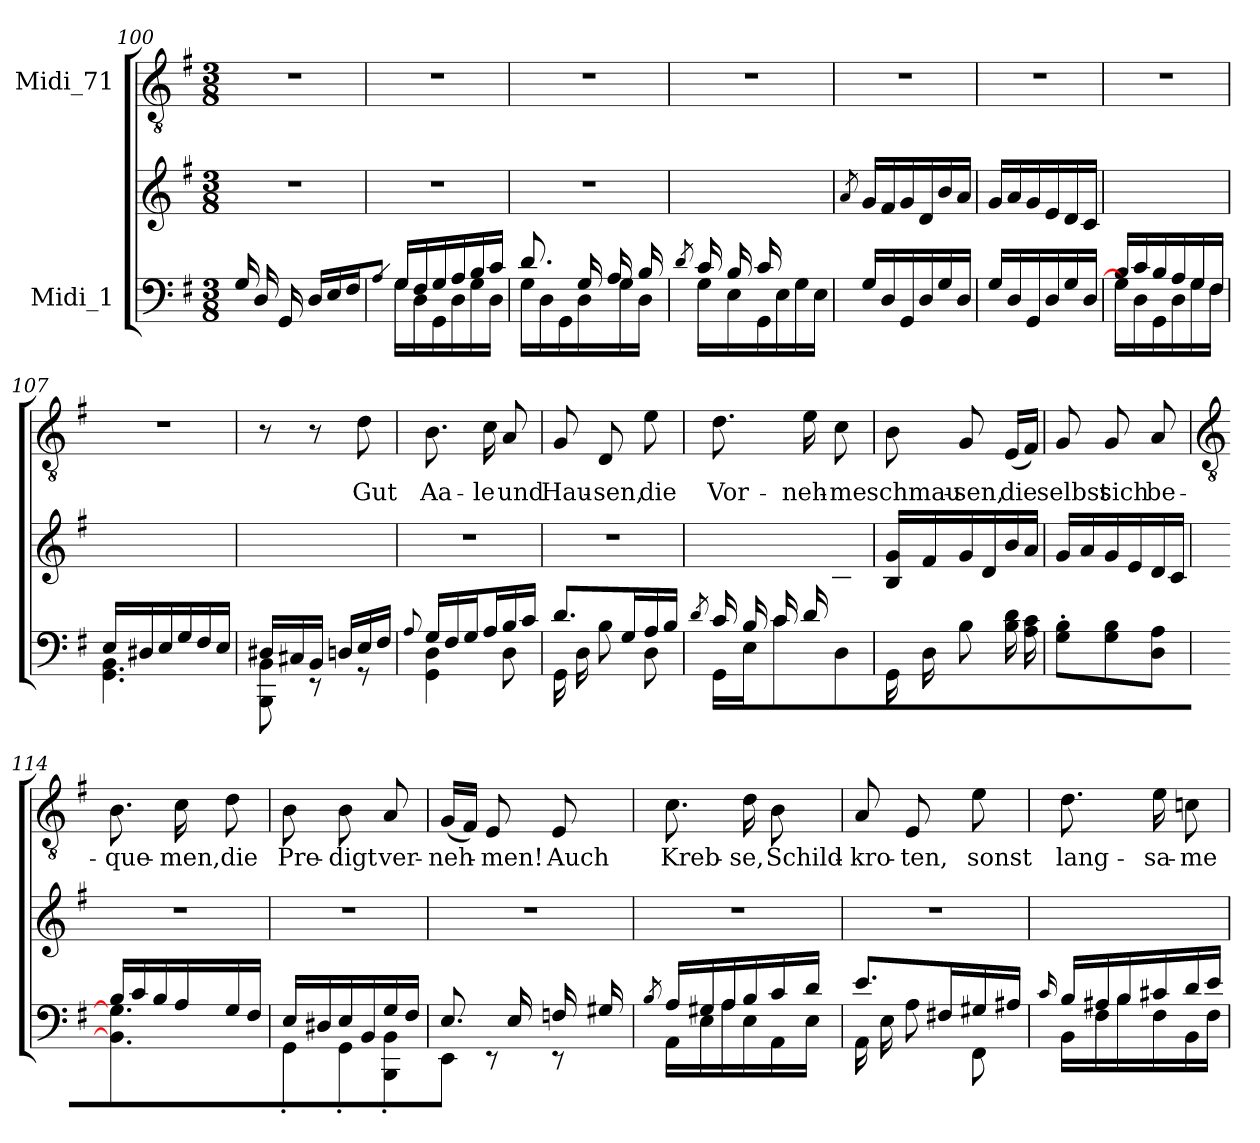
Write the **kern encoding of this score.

**kern	**kern	**kern	**text
*part2	*part2	*part1	*part1
*staff3	*staff2	*staff1	*staff1
*I"Midi_1	*	*I"Midi_71	*
*clefF4	*clefG2	*clefGv2	*
*k[f#]	*k[f#]	*k[f#]	*
*G:	*G:	*G:	*
*M3/8	*M3/8	*M3/8	*
=100	=100	=100	=100
*^	*	*	*
!	!	!LO:N:vis=1	!LO:N:vis=1	!
16G/LL	8ryy	4.r	4.r	.
16D/	.	.	.	.
16GG/J	16ryy	.	.	.
16D/L	16ryy	.	.	.
16E/	8ryy	.	.	.
16F#/	.	.	.	.
=101	=101	=101	=101	=101
8qA/J	.	.	.	.
!	!	!LO:N:vis=1	!LO:N:vis=1	!
16G/LL	16G\LL	4.r	4.r	.
16F#/	16D\	.	.	.
16G/	16GG\	.	.	.
16A/	16D\	.	.	.
16B/	16G\	.	.	.
16c/JJ	16D\JJ	.	.	.
=102	=102	=102	=102	=102
!	!	!LO:N:vis=1	!LO:N:vis=1	!
8.d/L	16G\	4.r	4.r	.
.	16D\	.	.	.
.	16GG\	.	.	.
16G/L	16D\	.	.	.
16A/	16G\	.	.	.
16B/	16D\JJ	.	.	.
*v	*v	*	*	*
!!LO:LB:g=z
=103	=103	=103	=103
8qd	.	.	.
*	*	*clefGv2	*
*^	*^	*	*
*	*^	*	*	*	*
!	!	!	!	!	!LO:N:vis=1	!
16c/LL	16G\LL	4ryy	4ryy	8.ryy	4.r	.
16B/	16E\	.	.	.	.	.
16c/	16GG\	.	.	.	.	.
8.ryy	16E\	.	.	16d/	.	.
.	16G\	8ryy	8ryy	16e/	.	.
.	16E\JJ	.	.	16f#/JJ	.	.
*v	*v	*v	*	*	*	*
=104	=104	=104	=104	=104
.	8qa/	.	.	.
*^	*	*	*	*
!	!	!	!	!LO:N:vis=1	!
16G/LL	4ryy	(>16g/LL	4ryy	4.r	.
16D/	.	16f#/	.	.	.
16GG/	.	16g/	.	.	.
16D/	.	16d/	.	.	.
16G/	8ryy	16b/	8ryy	.	.
16D/JJ	.	16a/JJ	.	.	.
=105	=105	=105	=105	=105	=105
!	!	!	!	!LO:N:vis=1	!
16G/LL	4ryy	16g/LL	4ryy	4.r	.
16D/	.	16a/	.	.	.
16GG/	.	16g/	.	.	.
16D/	.	16e/	.	.	.
16G/	8ryy	16d/	8ryy	.	.
16D/JJ	.	16c/JJ	.	.	.
=106	=106	=106	=106	=106	=106
!	!	!	!	!LO:N:vis=1	!
16B/LL	16G\LL]	4ryy	4ryy	4.r	.
16c/	16D\	.	.	.	.
16B/	16GG\	.	.	.	.
16A/	16D\	.	.	.	.
16G/	16G\	8ryy	8ryy	.	.
16F#/JJ	16F#\JJ	.	.	.	.
=107	=107	=107	=107	=107	=107
!	!	!	!	!LO:N:vis=1	!
16E/LL	4.GG\ 4.BB\	4ryy	4ryy	4.r	.
16D#X/	.	.	.	.	.
16E/	.	.	.	.	.
16G/	.	.	.	.	.
16F#/	.	8ryy	8ryy	.	.
16E/JJ	.	.	.	.	.
=108	=108	=108	=108	=108	=108
16D#X/LL	8BBB\ 8BB\	4ryy	4ryy	8r	.
16C#X/	.	.	.	.	.
16BB/JJ	8r	.	.	8r	.
16Dn/LL	.	.	.	.	.
!	!	!	!	!	!LO:LY:b
16E/	8r	8ryy	8ryy	8d	Gut
16F#/JJ	.	.	.	.	.
*	*	*v	*v	*	*
!!LO:LB:g=z
=109	=109	=109	=109	=109
8qqA/	.	.	.	.
*	*	*	*clefGv2	*
!	!	!LO:N:vis=1	!	!LO:LY:b
16G/LL	4GG\ 4D\	4.r	8.B	Aa-
16F#/	.	.	.	.
16G/J	.	.	.	.
!	!	!	!	!LO:LY:b
16A/L	.	.	16c	-le
!	!	!	!	!LO:LY:b
16B/	8D\	.	8A	und
16c/JJ	.	.	.	.
=110	=110	=110	=110	=110
!	!	!LO:N:vis=1	!	!LO:LY:b
8.d/L)	16GG\LL	4.r	8G	Hau-
.	16D\	.	.	.
!	!	!	!	!LO:LY:b
.	8B\	.	8D	-sen,
16G/L	.	.	.	.
!	!	!	!	!LO:LY:b
16A/	8D\J	.	8e	die
16B/JJ	.	.	.	.
*v	*v	*	*	*
=111	=111	=111	=111
8qd/	.	.	.
*^	*	*	*
*	*^	*	*	*
!	!	!	!	!	!LO:LY:b
16c/LL	16GG\LL	4ryy	4ryy	8.d	Vor-
16B/	16E\	.	.	.	.
16c/	8c\	.	.	.	.
!	!	!	!	!	!LO:LY:b
16d/	.	.	.	16e	-neh-
!	!	!	!	!	!LO:LY:b
8ryy	8D\J	8ryy	16c/ 16e/	8c	-me
.	.	.	16f#/JJ	.	.
*	*v	*v	*	*	*
=112	=112	=112	=112	=112
!	!	!	!	!LO:LY:b
16GG\LL	4ryy	16B/ 16g/LL	8B	schmau-
16D\	.	16f#/	.	.
!	!	!	!	!LO:LY:b
8B\	.	16g/	8G	-sen,
.	.	16d/	.	.
!	!	!	!	!LO:LY:b
16B\ 16d\L	8ryy	16b/	(<16ELL	die
16A\ 16c\JJ	.	16a/JJ	16F#JJ)	.
=113	=113	=113	=113	=113
!	!	!	!	!LO:LY:b
8G\' 8B\'L	4ryy	16g/LL	8G	selbst
.	.	16a/	.	.
!	!	!	!	!LO:LY:b
8G\ 8B\	.	16g/	8G	sich
.	.	16e/	.	.
!	!	!	!	!LO:LY:b
8D\ 8A\J	8ryy	16d/	8A	be-
.	.	16c/JJ	.	.
!!LO:LB:g=z
=114	=114	=114	=114	=114
*	*	*	*clefGv2	*
!	!	!LO:N:vis=1	!	!LO:LY:b
16B/LL	4.BB\] 4.G\]	4.r	8.B	-que-
16c/	.	.	.	.
16B/	.	.	.	.
!	!	!	!	!LO:LY:b
16A/	.	.	16c	-men,
!	!	!	!	!LO:LY:b
16G/	.	.	8d	die
16F#/JJ	.	.	.	.
=115	=115	=115	=115	=115
!	!	!LO:N:vis=1	!	!LO:LY:b
16E/LL	8GG'\L	4.r	8B	Pre-
16D#X/	.	.	.	.
!	!	!	!	!LO:LY:b
16E/	8GG'\	.	8B	-digt
16BB/	.	.	.	.
!	!	!	!	!LO:LY:b
16G/	8BBB\' 8BB\'J	.	8A	ver-
16F#/JJ	.	.	.	.
=116	=116	=116	=116	=116
!	!	!LO:N:vis=1	!	!LO:LY:b
8.E/	8EE\J	4.r	(<16GLL	-neh-
.	.	.	16F#JJ)	.
!	!	!	!	!LO:LY:b
.	8r	.	8E	-men!
16E/LL	.	.	.	.
!	!	!	!	!LO:LY:b
16Fn/	8r	.	8E	Auch
16G#X/	.	.	.	.
=117	=117	=117	=117	=117
8qB/	.	.	.	.
!	!	!LO:N:vis=1	!	!LO:LY:b
16A/LL	16AA\LL	4.r	8.c	Kreb-
16G#X/	16E\	.	.	.
16A/	16A\	.	.	.
!	!	!	!	!LO:LY:b
16B/	16E\	.	16d	-se,
!	!	!	!	!LO:LY:b
16c/	16AA\	.	8B	Schild-
16d/JJ	16E\JJ	.	.	.
=118	=118	=118	=118	=118
!	!	!LO:N:vis=1	!	!LO:LY:b
8.e/L	16AA\LL	4.r	8A	-kro-
.	16E\	.	.	.
!	!	!	!	!LO:LY:b
.	8A\J	.	8E	-ten,
16F#X/L	.	.	.	.
!	!	!	!	!LO:LY:b
16G#X/	8FF#\	.	8e	sonst
16A#X/JJ	.	.	.	.
!!LO:LB:g=z
=119	=119	=119	=119	=119
16qqc/	.	.	.	.
*	*	*	*clefGv2	*
!	!	!	!	!LO:LY:b
16B/LL	16BB\LL	(>4ryy	8.d	lang-
16A#X/	16F#\	.	.	.
16B/	16B\	.	.	.
!	!	!	!	!LO:LY:b
16c#X/	16F#\	.	16e	-sa-
!	!	!	!	!LO:LY:b
16d/	16BB\	8ryy)	8cn	-me
16e/JJ	16F#\JJ	.	.	.
*v	*v	*	*	*
=	=	=	=
*-	*-	*-	*-
